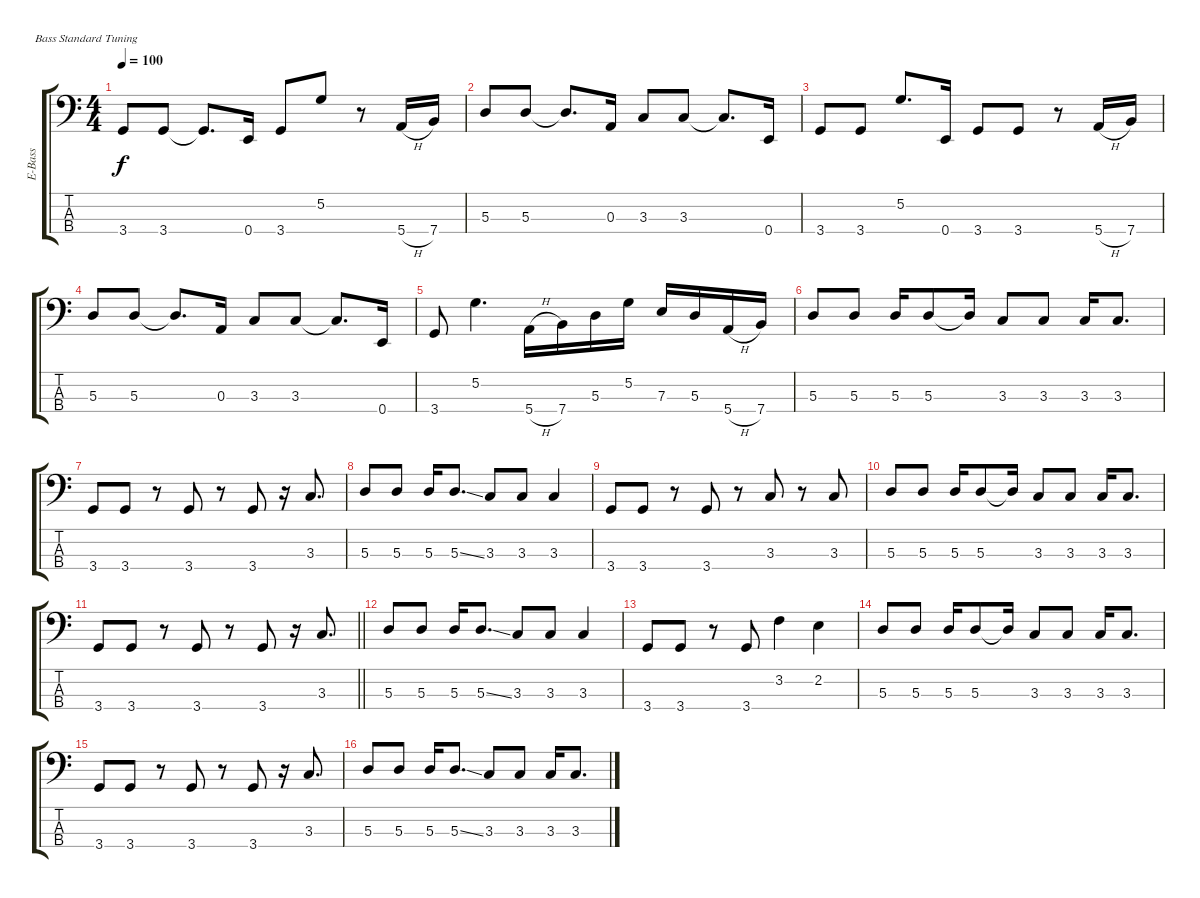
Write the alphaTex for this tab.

\bracketExtendMode groupsimilarinstruments
\otherSystemsTrackNameOrientation horizontal
\track ("Bass" "E-Bass") {instrument electricbassfinger}
\staff {score tabs}
\tuning (G2 D2 A1 E1)
\ts (4 4)
\tempo 100
\clef f4
\ks c
3.4.8{dy f beam Up} 3.4.8{beam Up} 3.4{t}.8{d beam Up} 0.4.16{beam Up} 3.4.8{beam Up} 5.2.8{beam Up} r.8{beam Up} 5.4{h}.16{beam Up} 7.4.16{beam Up} |
5.3.8{beam Up} 5.3.8{beam Up} 5.3{t}.8{d beam Up} 0.3.16{beam Up} 3.3.8{beam Up} 3.3.8{beam Up} 3.3{t}.8{d beam Up} 0.4.16{beam Up} |
3.4.8{beam Up} 3.4.8{beam Up} 5.2.8{d beam Up} 0.4.16{beam Up} 3.4.8{beam Up} 3.4.8{beam Up} r.8{beam Up} 5.4{h}.16{beam Up} 7.4.16{beam Up} |
5.3.8{beam Up} 5.3.8{beam Up} 5.3{t}.8{d beam Up} 0.3.16{beam Up} 3.3.8{beam Up} 3.3.8{beam Up} 3.3{t}.8{d beam Up} 0.4.16{beam Up} |
3.4.8{beam Up} 5.2.4{d beam Down} 5.4{h}.16{beam Down} 7.4.16{beam Down} 5.3.16{beam Down} 5.2.16{beam Down} 7.3.16{beam Up} 5.3.16{beam Up} 5.4{h}.16{beam Up} 7.4.16{beam Up} |
5.3.8{beam Up} 5.3.8{beam Up} 5.3.16{beam Up} 5.3.8{beam Up} 5.3{t}.16{beam Up} 3.3.8{beam Up} 3.3.8{beam Up} 3.3.16{beam Up} 3.3.8{d beam Up} |
3.4.8{beam Up} 3.4.8{beam Up} r.8{beam Up} 3.4.8{beam Up} r.8{beam Up} 3.4.8{beam Up} r.16{beam Up} 3.3.8{d beam Up} |
5.3.8{beam Up} 5.3.8{beam Up} 5.3.16{beam Up} 5.3{ss}.8{d beam Up} 3.3.8{beam Up} 3.3.8{beam Up} 3.3.4{beam Up} |
3.4.8{beam Up} 3.4.8{beam Up} r.8{beam Up} 3.4.8{beam Up} r.8{beam Up} 3.3.8{beam Up} r.8{beam Up} 3.3.8{beam Up} |
5.3.8{beam Up} 5.3.8{beam Up} 5.3.16{beam Up} 5.3.8{beam Up} 5.3{t}.16{beam Up} 3.3.8{beam Up} 3.3.8{beam Up} 3.3.16{beam Up} 3.3.8{d beam Up} |
\barLineRight lightlight
3.4.8{beam Up} 3.4.8{beam Up} r.8{beam Up} 3.4.8{beam Up} r.8{beam Up} 3.4.8{beam Up} r.16{beam Up} 3.3.8{d beam Up} |
5.3.8{beam Up} 5.3.8{beam Up} 5.3.16{beam Up} 5.3{ss}.8{d beam Up} 3.3.8{beam Up} 3.3.8{beam Up} 3.3.4{beam Up} |
3.4.8{beam Up} 3.4.8{beam Up} r.8{beam Up} 3.4.8{beam Up} 3.2.4{beam Down} 2.2.4{beam Down} |
5.3.8{beam Up} 5.3.8{beam Up} 5.3.16{beam Up} 5.3.8{beam Up} 5.3{t}.16{beam Up} 3.3.8{beam Up} 3.3.8{beam Up} 3.3.16{beam Up} 3.3.8{d beam Up} |
3.4.8{beam Up} 3.4.8{beam Up} r.8{beam Up} 3.4.8{beam Up} r.8{beam Up} 3.4.8{beam Up} r.16{beam Up} 3.3.8{d beam Up} |
5.3.8{beam Up} 5.3.8{beam Up} 5.3.16{beam Up} 5.3{ss}.8{d beam Up} 3.3.8{beam Up} 3.3.8{beam Up} 3.3.16{beam Up} 3.3.8{d beam Up}
